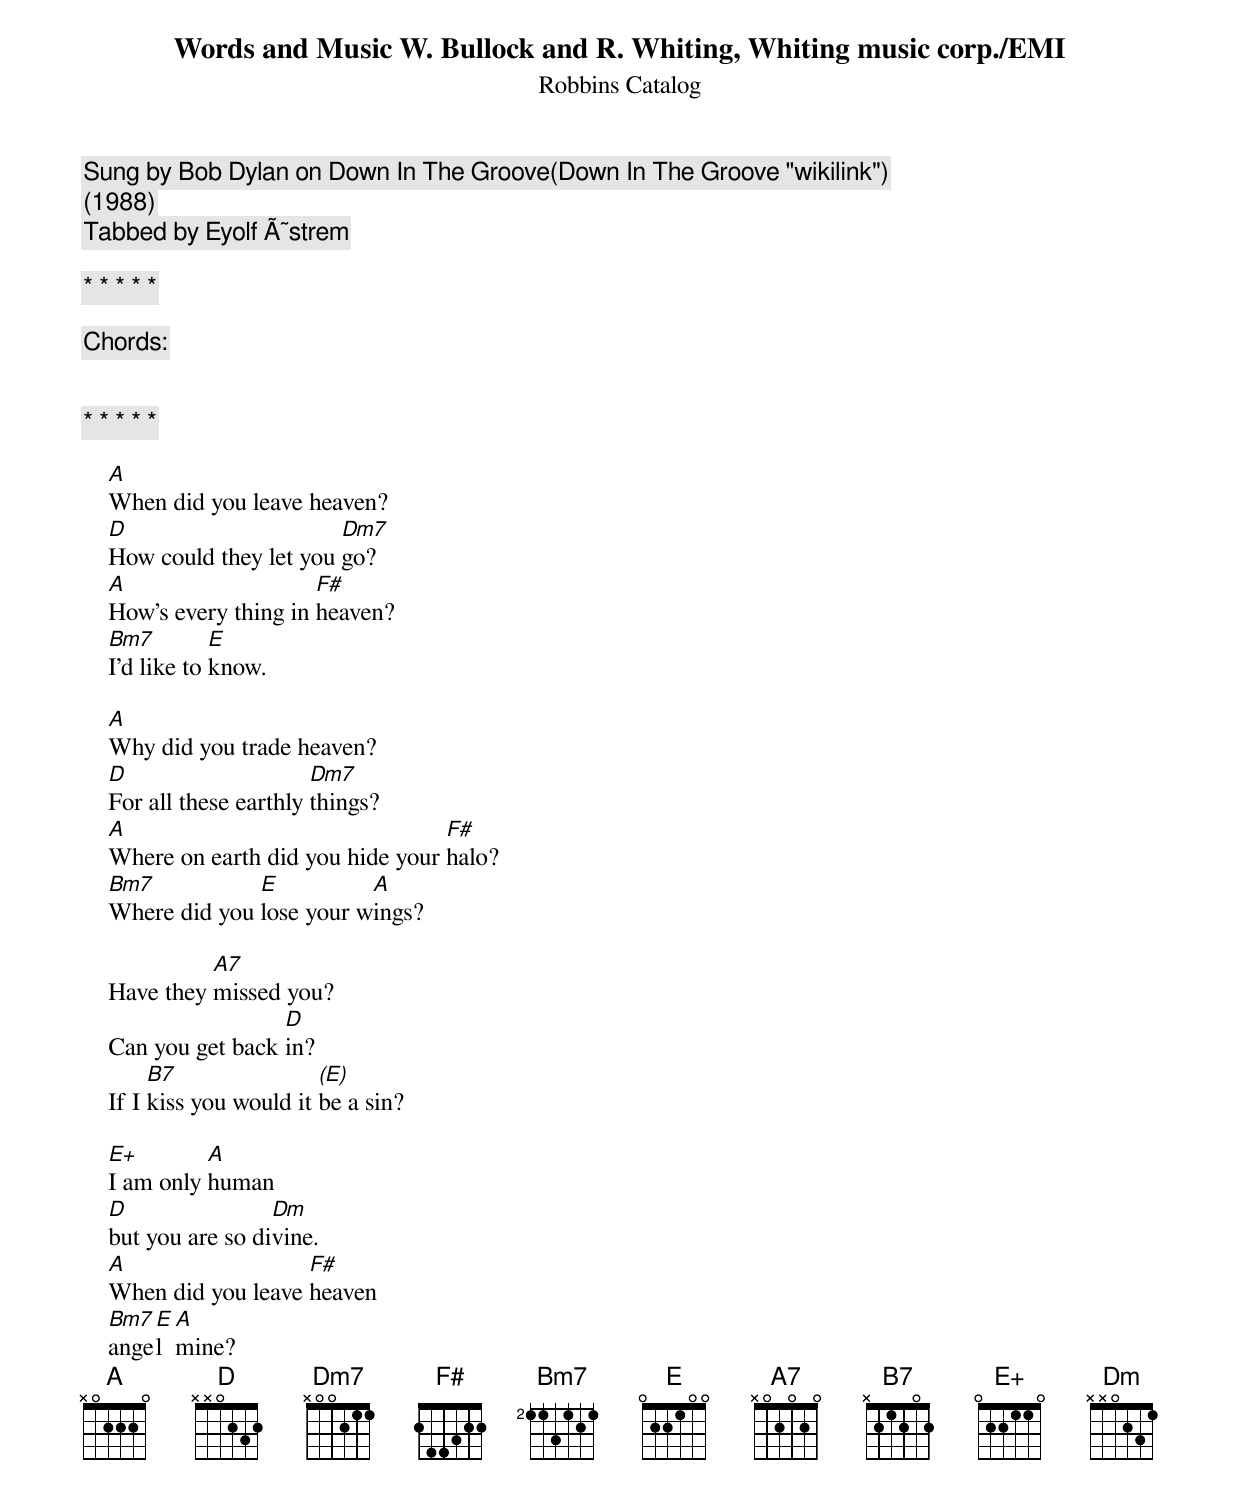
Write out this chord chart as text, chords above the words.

Words and Music W. Bullock and R. Whiting, Whiting music corp./EMI
Robbins Catalog
Sung by Bob Dylan on [Down In The Groove](Down In The Groove "wikilink")
(1988)
Tabbed by Eyolf Ã˜strem

* * * * *

Chords:

    Dm7  x00211
    Bm7  224232
    E+   022110

* * * * *

    A
    When did you leave heaven?
    D                      Dm7
    How could they let you go?
    A                    F#
    How's every thing in heaven?
    Bm7         E
    I'd like to know.

    A
    Why did you trade heaven?
    D                     Dm7
    For all these earthly things?
    A                                F#
    Where on earth did you hide your halo?
    Bm7           E          A
    Where did you lose your wings?

              A7
    Have they missed you?
                     D
    Can you get back in?
         B7                (E)
    If I kiss you would it be a sin?

    E+        A
    I am only human
    D                Dm
    but you are so divine.
    A                  F#
    When did you leave heaven
    Bm7 E A
    angel mine?
